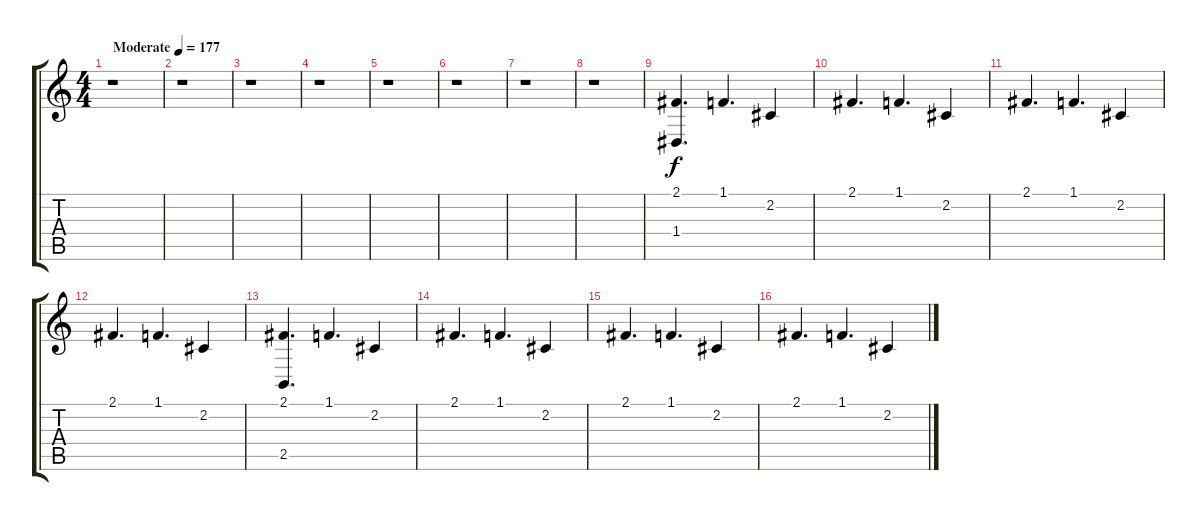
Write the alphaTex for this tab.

\track "" {instrument fx1rain}
\staff {score tabs}
\tuning (E4 B3 G3 D3 A2 E2) {hide}
\ts (4 4)
\tempo (177 "Moderate")
\clef g2
\ks c
r.1{dy f instrument fx1rain} |
r.1 |
r.1 |
r.1 |
r.1 |
r.1 |
r.1 |
r.1 |
(2.1 1.4).4{d} 1.1.4{d} 2.2.4 |
2.1.4{d} 1.1.4{d} 2.2.4 |
2.1.4{d} 1.1.4{d} 2.2.4 |
2.1.4{d} 1.1.4{d} 2.2.4 |
(2.1 2.5).4{d} 1.1.4{d} 2.2.4 |
2.1.4{d} 1.1.4{d} 2.2.4 |
2.1.4{d} 1.1.4{d} 2.2.4 |
2.1.4{d} 1.1.4{d} 2.2.4
